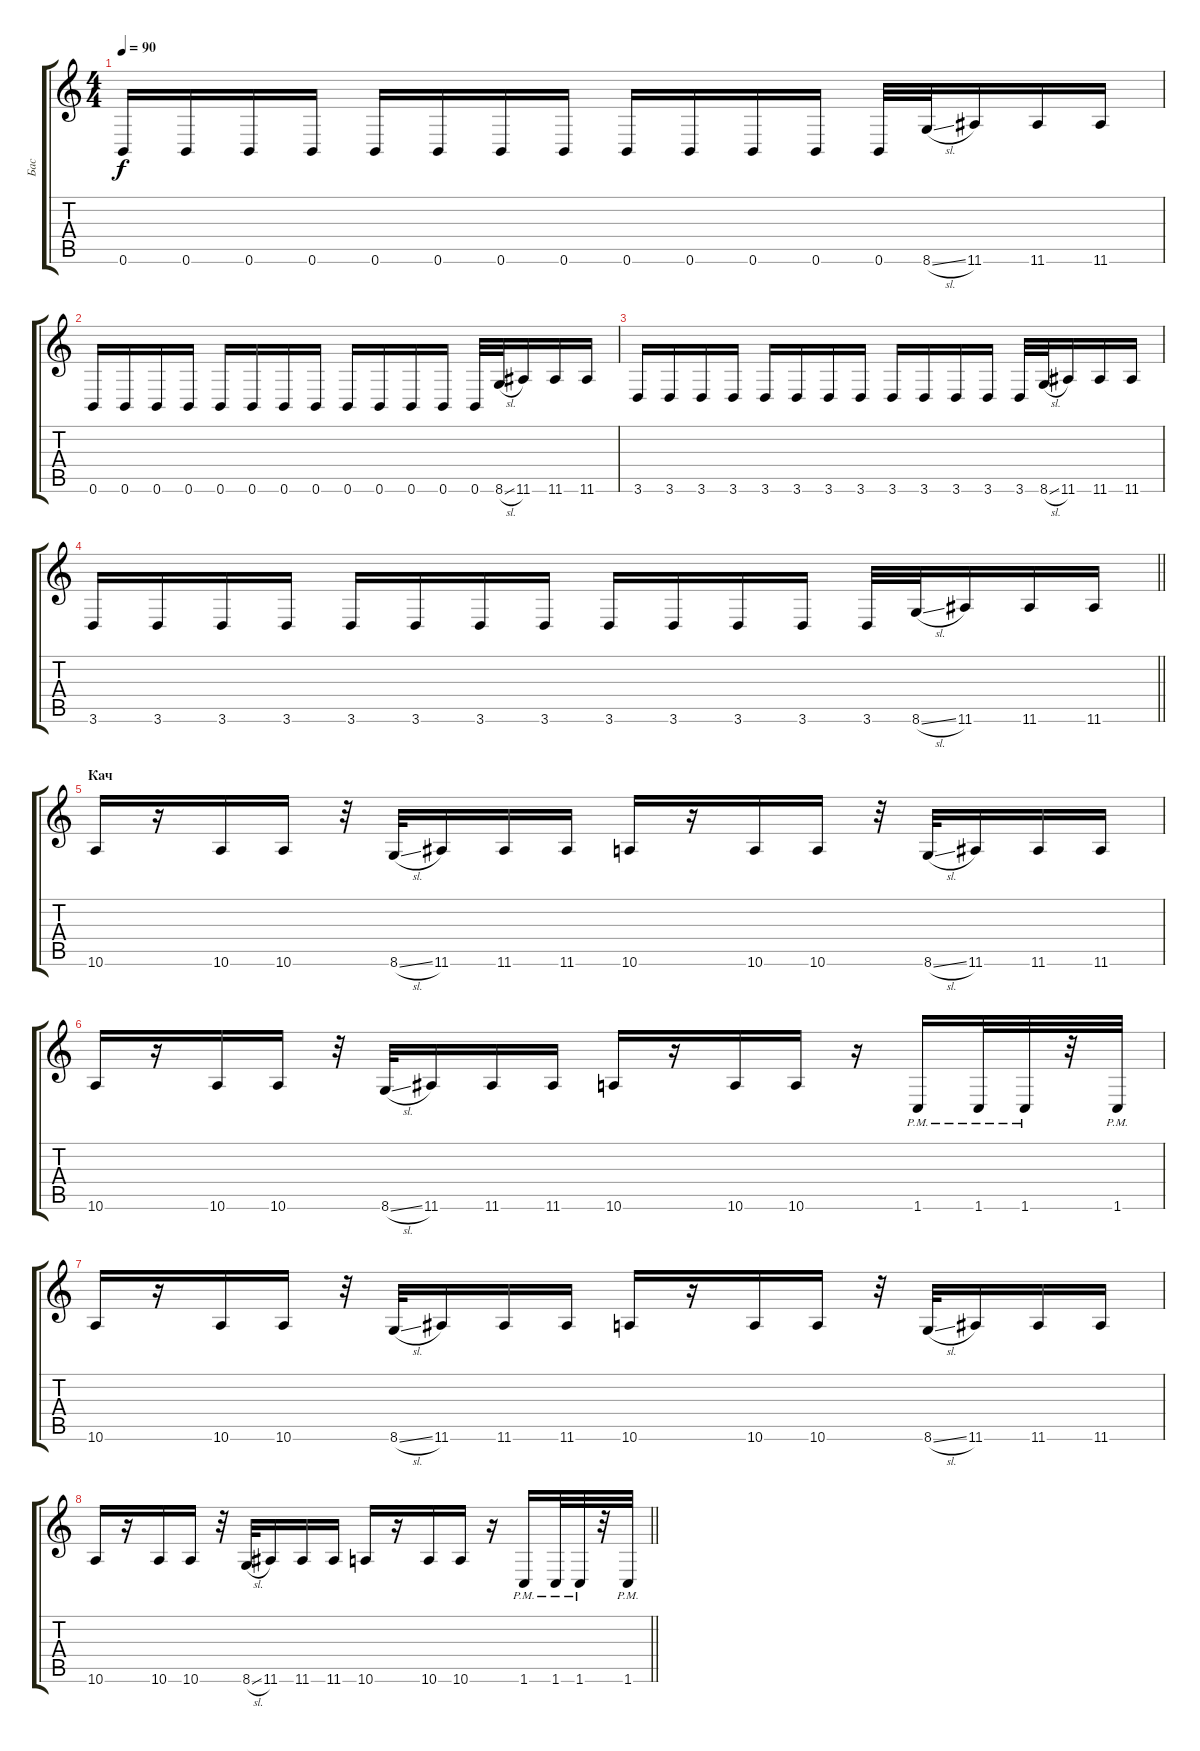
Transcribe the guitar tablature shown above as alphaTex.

\track ("Бас" "Бас") {instrument electricbassfinger}
\staff {score tabs}
\tuning (Db4 Ab3 E3 B2 Gb2 B1) {hide}
\ts (4 4)
\tempo 90
\clef g2
\ks c
0.6.16{dy f} 0.6.16 0.6.16 0.6.16 0.6.16 0.6.16 0.6.16 0.6.16 0.6.16 0.6.16 0.6.16 0.6.16 0.6.32 8.6{sl}.32 11.6.16 11.6.16 11.6.16 |
0.6.16 0.6.16 0.6.16 0.6.16 0.6.16 0.6.16 0.6.16 0.6.16 0.6.16 0.6.16 0.6.16 0.6.16 0.6.32 8.6{sl}.32 11.6.16 11.6.16 11.6.16 |
3.6.16 3.6.16 3.6.16 3.6.16 3.6.16 3.6.16 3.6.16 3.6.16 3.6.16 3.6.16 3.6.16 3.6.16 3.6.32 8.6{sl}.32 11.6.16 11.6.16 11.6.16 |
\barLineRight lightlight
3.6.16 3.6.16 3.6.16 3.6.16 3.6.16 3.6.16 3.6.16 3.6.16 3.6.16 3.6.16 3.6.16 3.6.16 3.6.32 8.6{sl}.32 11.6.16 11.6.16 11.6.16 |
\section ("" "Кач")
10.6.16 r.16 10.6.16 10.6.16 r.32 8.6{sl}.32 11.6.16 11.6.16 11.6.16 10.6.16 r.16 10.6.16 10.6.16 r.32 8.6{sl}.32 11.6.16 11.6.16 11.6.16 |
10.6.16 r.16 10.6.16 10.6.16 r.32 8.6{sl}.32 11.6.16 11.6.16 11.6.16 10.6.16 r.16 10.6.16 10.6.16 r.16 1.6{pm}.16 1.6{pm}.32 1.6{pm}.32 r.32 1.6{pm}.32 |
10.6.16 r.16 10.6.16 10.6.16 r.32 8.6{sl}.32 11.6.16 11.6.16 11.6.16 10.6.16 r.16 10.6.16 10.6.16 r.32 8.6{sl}.32 11.6.16 11.6.16 11.6.16 |
\barLineRight lightlight
10.6.16 r.16 10.6.16 10.6.16 r.32 8.6{sl}.32 11.6.16 11.6.16 11.6.16 10.6.16 r.16 10.6.16 10.6.16 r.16 1.6{pm}.16 1.6{pm}.32 1.6{pm}.32 r.32 1.6{pm}.32
